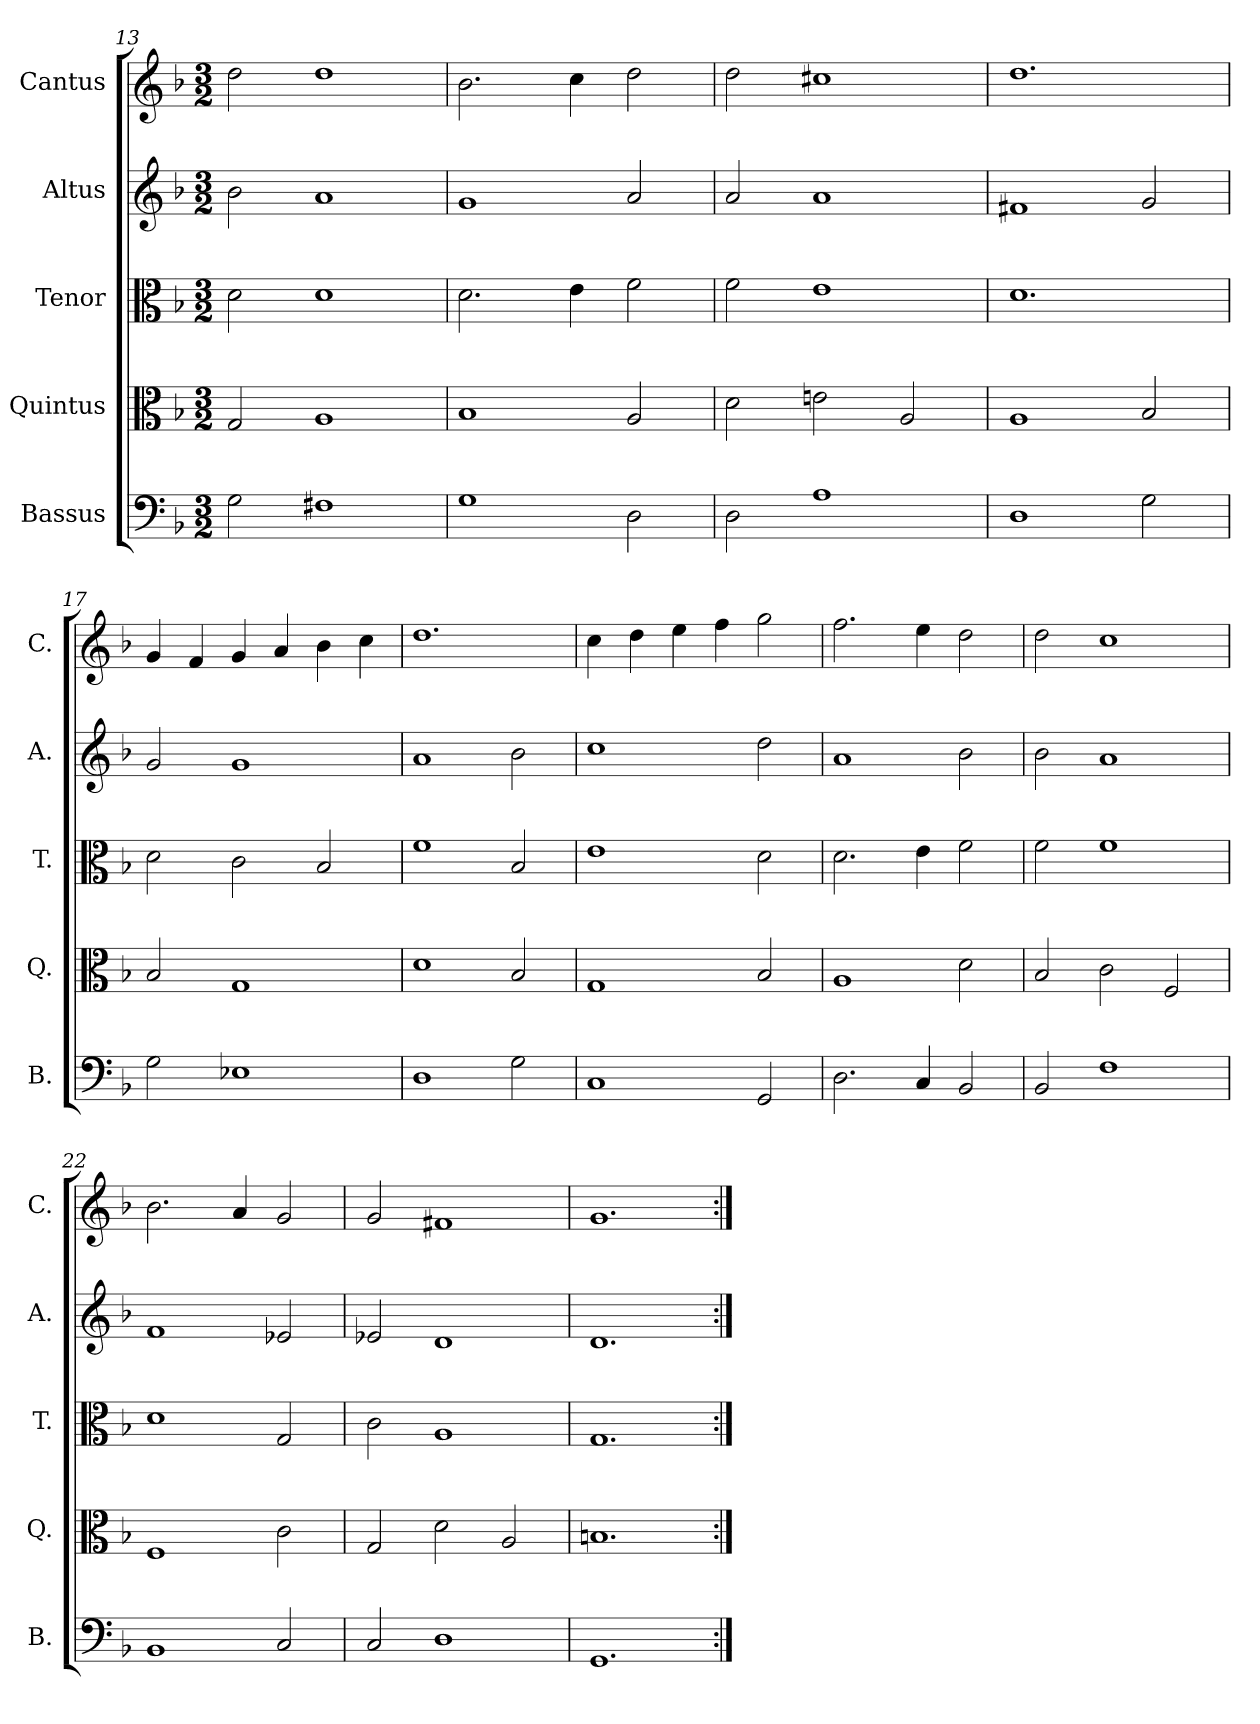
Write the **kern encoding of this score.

**kern	**kern	**kern	**kern	**kern
*part5	*part4	*part3	*part2	*part1
*staff5	*staff4	*staff3	*staff2	*staff1
*I"Bassus	*I"Quintus	*I"Tenor	*I"Altus	*I"Cantus
*I'B.	*I'Q.	*I'T.	*I'A.	*I'C.
*clefF4	*clefC3	*clefC3	*clefG2	*clefG2
*k[b-]	*k[b-]	*k[b-]	*k[b-]	*k[b-]
*F:	*F:	*F:	*F:	*F:
*M3/2	*M3/2	*M3/2	*M3/2	*M3/2
=13	=13	=13	=13	=13
2G\	2G/	2d\	2b-\	2dd\
1F#X	1A	1d	1a	1dd
=14	=14	=14	=14	=14
1G	1B-	2.d\	1g	2.b-\
.	.	4e\	.	4cc\
2D\	2A/	2f\	2a/	2dd\
=15	=15	=15	=15	=15
2D\	2d\	2f\	2a/	2dd\
1A	2en\	1e	1a	1cc#X
.	2A/	.	.	.
!!LO:LB:g=z
=16	=16	=16	=16	=16
1D	1A	1.d	1f#X	1.dd
2G\	2B-/	.	2g/	.
=17	=17	=17	=17	=17
2G\	2B-/	2d\	2g/	4g/
.	.	.	.	4f/
1E-X	1G	2c\	1g	4g/
.	.	.	.	4a/
.	.	2B-/	.	4b-\
.	.	.	.	4cc\
=18	=18	=18	=18	=18
1D	1d	1f	1a	1.dd
2G\	2B-/	2B-/	2b-\	.
=19	=19	=19	=19	=19
1C	1G	1e	1cc	4cc\
.	.	.	.	4dd\
.	.	.	.	4ee\
.	.	.	.	4ff\
2GG/	2B-/	2d\	2dd\	2gg\
!!LO:PB:g=z
=20	=20	=20	=20	=20
2.D\	1A	2.d\	1a	2.ff\
4C/	.	4e\	.	4ee\
2BB-/	2d\	2f\	2b-\	2dd\
=21	=21	=21	=21	=21
2BB-/	2B-/	2f\	2b-\	2dd\
1F	2c\	1f	1a	1cc
.	2F/	.	.	.
=22	=22	=22	=22	=22
1BB-	1F	1d	1f	2.b-\
.	.	.	.	4a/
2C/	2c\	2G/	2e-X/	2g/
=23	=23	=23	=23	=23
2C/	2G/	2c\	2e-X/	2g/
1D	2d\	1A	1d	1f#X
.	2A/	.	.	.
=24	=24	=24	=24	=24
1.GG	1.Bn	1.G	1.d	1.g
=:|!	=:|!	=:|!	=:|!	=:|!
*-	*-	*-	*-	*-
